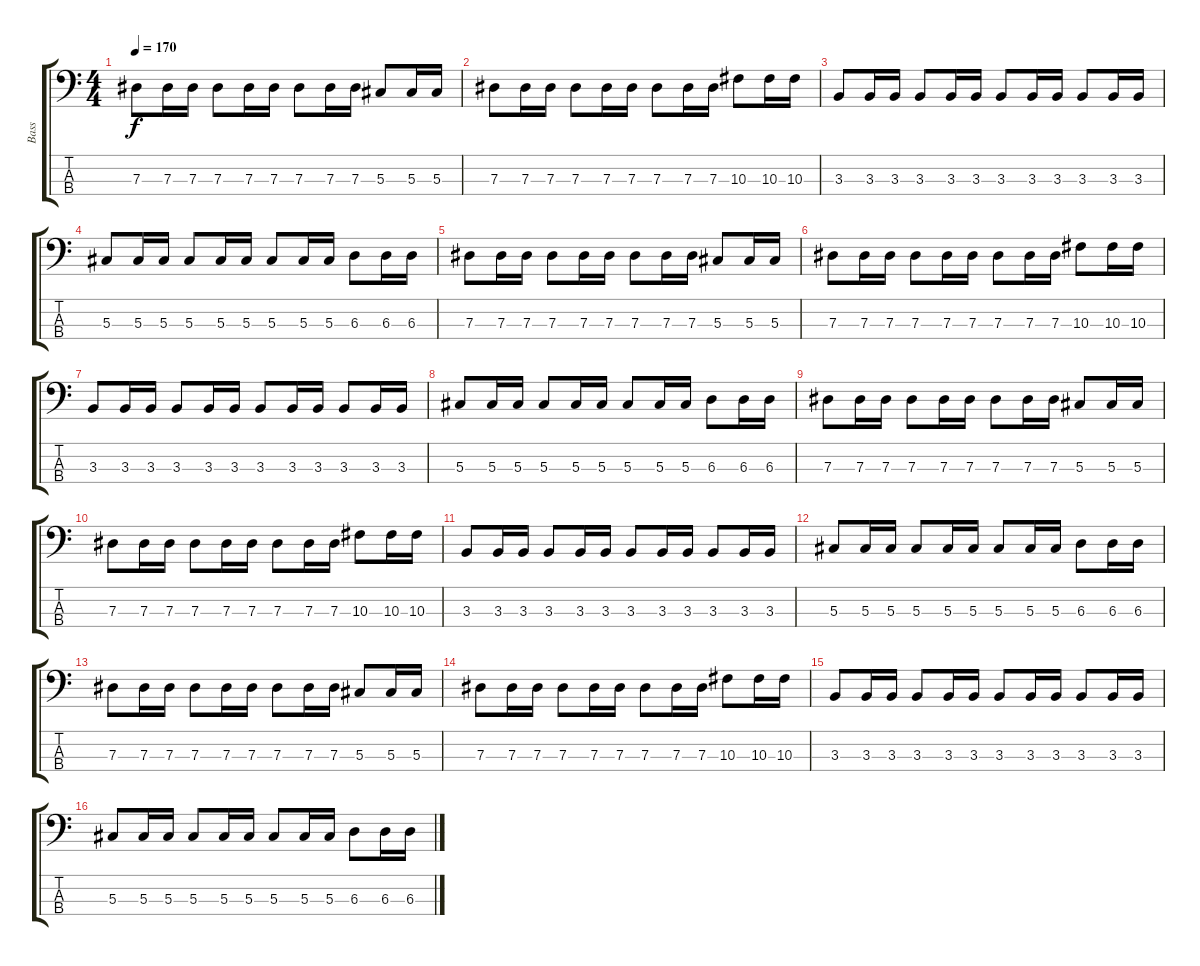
\track ("Bass" "Bass") {instrument electricbasspick}
\staff {score tabs}
\tuning (Gb2 Db2 Ab1 Eb1) {hide}
\ts (4 4)
\tempo 170
\clef f4
\ks c
7.3.8{dy f} 7.3.16 7.3.16 7.3.8 7.3.16 7.3.16 7.3.8 7.3.16 7.3.16 5.3.8 5.3.16 5.3.16 |
7.3.8 7.3.16 7.3.16 7.3.8 7.3.16 7.3.16 7.3.8 7.3.16 7.3.16 10.3.8 10.3.16 10.3.16 |
3.3.8 3.3.16 3.3.16 3.3.8 3.3.16 3.3.16 3.3.8 3.3.16 3.3.16 3.3.8 3.3.16 3.3.16 |
5.3.8 5.3.16 5.3.16 5.3.8 5.3.16 5.3.16 5.3.8 5.3.16 5.3.16 6.3.8 6.3.16 6.3.16 |
7.3.8 7.3.16 7.3.16 7.3.8 7.3.16 7.3.16 7.3.8 7.3.16 7.3.16 5.3.8 5.3.16 5.3.16 |
7.3.8 7.3.16 7.3.16 7.3.8 7.3.16 7.3.16 7.3.8 7.3.16 7.3.16 10.3.8 10.3.16 10.3.16 |
3.3.8 3.3.16 3.3.16 3.3.8 3.3.16 3.3.16 3.3.8 3.3.16 3.3.16 3.3.8 3.3.16 3.3.16 |
5.3.8 5.3.16 5.3.16 5.3.8 5.3.16 5.3.16 5.3.8 5.3.16 5.3.16 6.3.8 6.3.16 6.3.16 |
7.3.8 7.3.16 7.3.16 7.3.8 7.3.16 7.3.16 7.3.8 7.3.16 7.3.16 5.3.8 5.3.16 5.3.16 |
7.3.8 7.3.16 7.3.16 7.3.8 7.3.16 7.3.16 7.3.8 7.3.16 7.3.16 10.3.8 10.3.16 10.3.16 |
3.3.8 3.3.16 3.3.16 3.3.8 3.3.16 3.3.16 3.3.8 3.3.16 3.3.16 3.3.8 3.3.16 3.3.16 |
5.3.8 5.3.16 5.3.16 5.3.8 5.3.16 5.3.16 5.3.8 5.3.16 5.3.16 6.3.8 6.3.16 6.3.16 |
7.3.8 7.3.16 7.3.16 7.3.8 7.3.16 7.3.16 7.3.8 7.3.16 7.3.16 5.3.8 5.3.16 5.3.16 |
7.3.8 7.3.16 7.3.16 7.3.8 7.3.16 7.3.16 7.3.8 7.3.16 7.3.16 10.3.8 10.3.16 10.3.16 |
3.3.8 3.3.16 3.3.16 3.3.8 3.3.16 3.3.16 3.3.8 3.3.16 3.3.16 3.3.8 3.3.16 3.3.16 |
5.3.8 5.3.16 5.3.16 5.3.8 5.3.16 5.3.16 5.3.8 5.3.16 5.3.16 6.3.8 6.3.16 6.3.16
